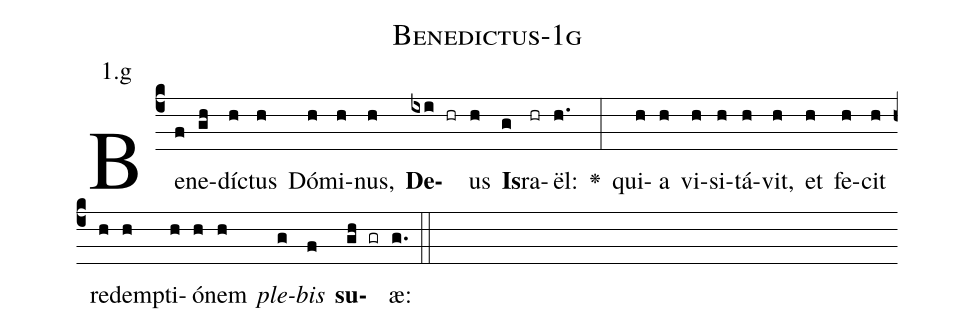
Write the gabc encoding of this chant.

name: Benedictus-1g;
annotation: 1.g;
%%
(c4)Be(f)ne(gh)dí(h)ctus(h) Dó(h)mi(h)nus,(h) <b>De</b>(ixi hr)us(h) <b>Is</b>(g)ra(hr)ël:(h.) <v>\greheightstar</v>(:) qui(h)a(h) vi(h)si(h)tá(h)vit,(h) et(h) fe(h)cit(h) re(h)dem(h)pti(h)ó(h)nem(h) <i>ple</i>(g)<i>bis</i>(f) <b>su</b>(gh gr)æ:(g.) (::)


%E(h) u(h) o(g) u(f) a(gh) e.(g.) (::)
